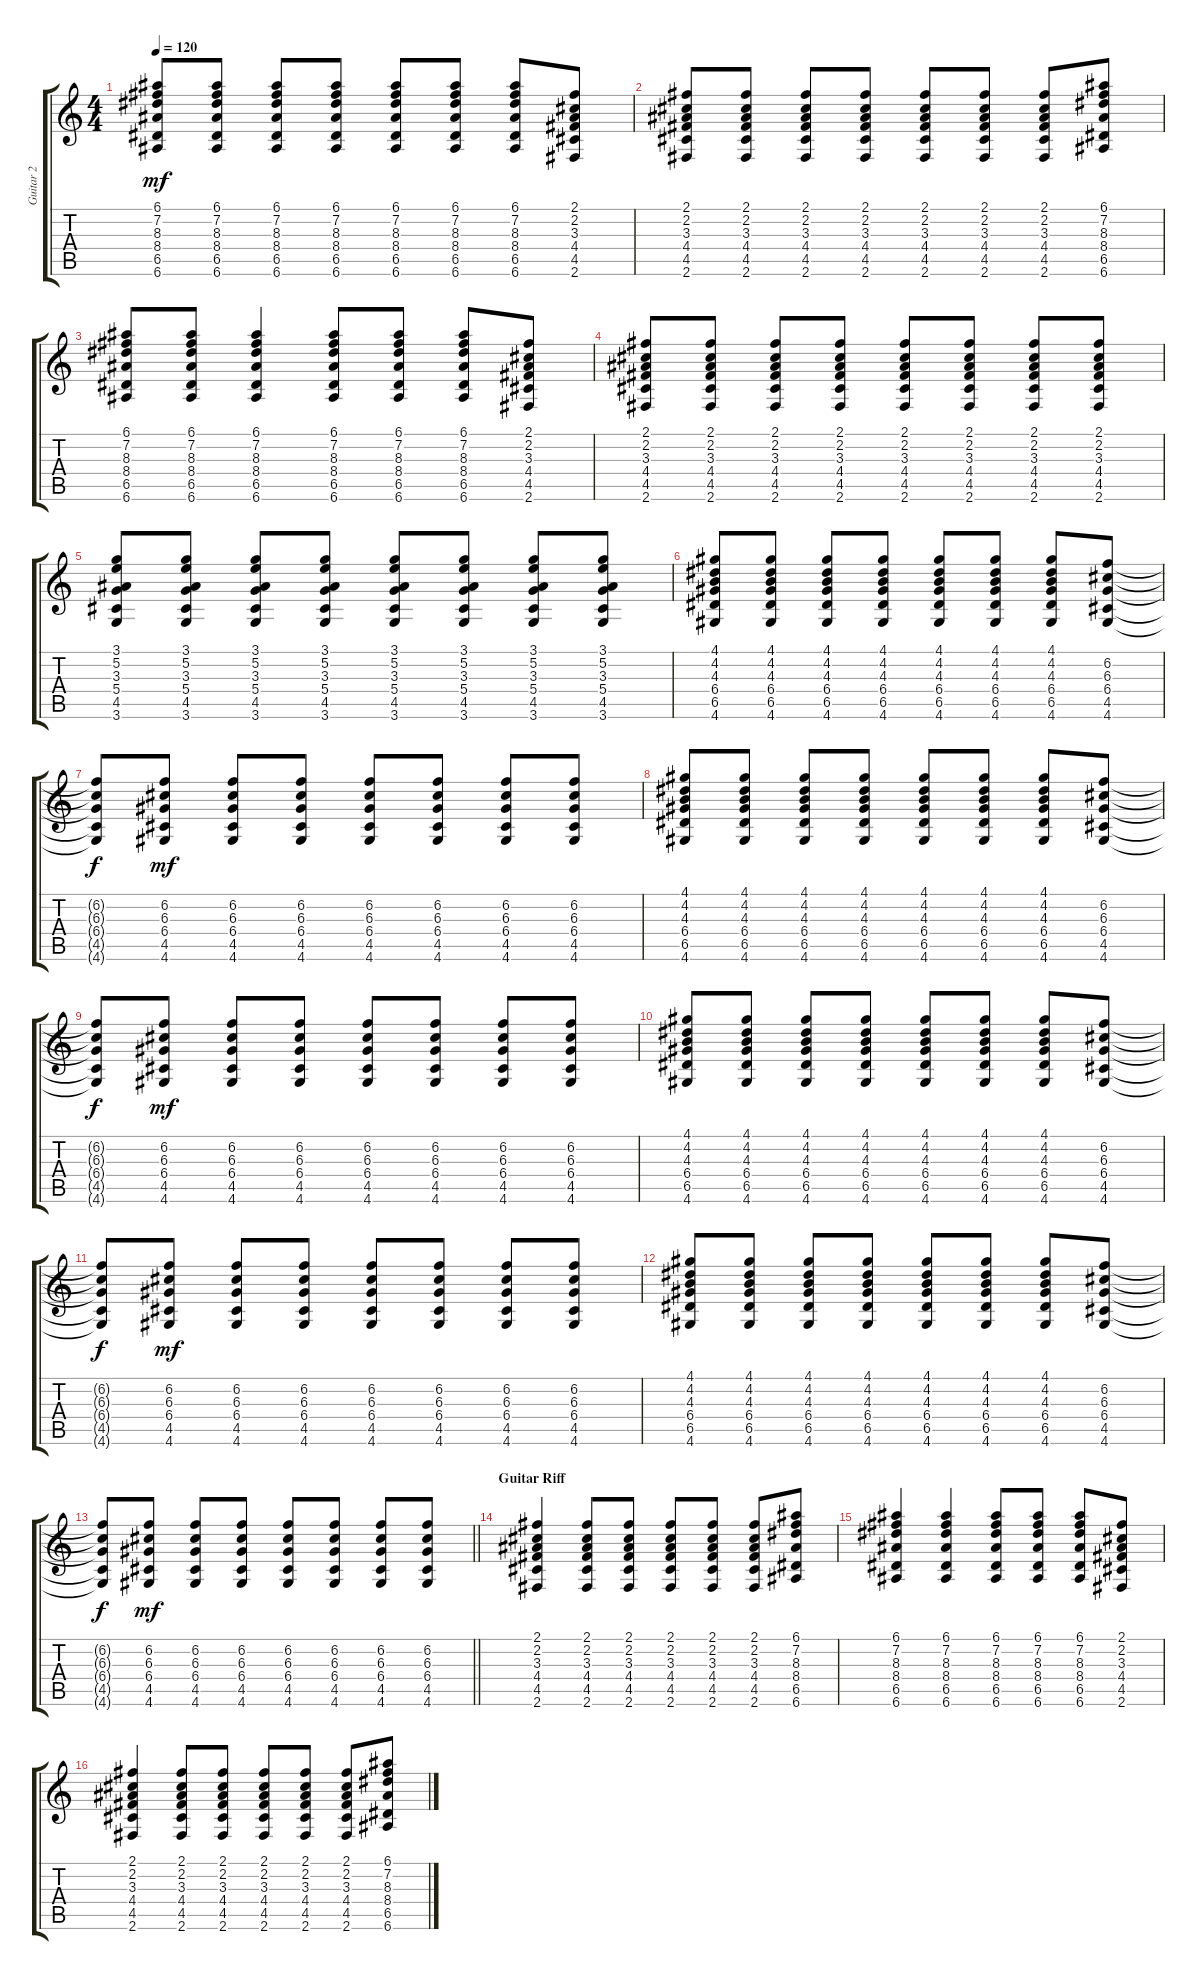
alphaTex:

\track ("Guitar 2" "Guitar 2") {instrument acousticguitarsteel}
\staff {score tabs}
\tuning (E4 B3 G3 D3 A2 E2) {hide}
\ts (4 4)
\tempo 120
\clef g2
\ks c
(6.1 7.2 8.3 8.4 6.5 6.6).8{dy mf} (6.1 7.2 8.3 8.4 6.5 6.6).8 (6.1 7.2 8.3 8.4 6.5 6.6).8 (6.1 7.2 8.3 8.4 6.5 6.6).8 (6.1 7.2 8.3 8.4 6.5 6.6).8 (6.1 7.2 8.3 8.4 6.5 6.6).8 (6.1 7.2 8.3 8.4 6.5 6.6).8 (2.1 2.2 3.3 4.4 4.5 2.6).8 |
(2.1 2.2 3.3 4.4 4.5 2.6).8 (2.1 2.2 3.3 4.4 4.5 2.6).8 (2.1 2.2 3.3 4.4 4.5 2.6).8 (2.1 2.2 3.3 4.4 4.5 2.6).8 (2.1 2.2 3.3 4.4 4.5 2.6).8 (2.1 2.2 3.3 4.4 4.5 2.6).8 (2.1 2.2 3.3 4.4 4.5 2.6).8 (6.1 7.2 8.3 8.4 6.5 6.6).8 |
(6.1 7.2 8.3 8.4 6.5 6.6).8 (6.1 7.2 8.3 8.4 6.5 6.6).8 (6.1 7.2 8.3 8.4 6.5 6.6).4 (6.1 7.2 8.3 8.4 6.5 6.6).8 (6.1 7.2 8.3 8.4 6.5 6.6).8 (6.1 7.2 8.3 8.4 6.5 6.6).8 (2.1 2.2 3.3 4.4 4.5 2.6).8 |
(2.1 2.2 3.3 4.4 4.5 2.6).8 (2.1 2.2 3.3 4.4 4.5 2.6).8 (2.1 2.2 3.3 4.4 4.5 2.6).8 (2.1 2.2 3.3 4.4 4.5 2.6).8 (2.1 2.2 3.3 4.4 4.5 2.6).8 (2.1 2.2 3.3 4.4 4.5 2.6).8 (2.1 2.2 3.3 4.4 4.5 2.6).8 (2.1 2.2 3.3 4.4 4.5 2.6).8 |
(3.1 5.2 3.3 5.4 4.5 3.6).8 (3.1 5.2 3.3 5.4 4.5 3.6).8 (3.1 5.2 3.3 5.4 4.5 3.6).8 (3.1 5.2 3.3 5.4 4.5 3.6).8 (3.1 5.2 3.3 5.4 4.5 3.6).8 (3.1 5.2 3.3 5.4 4.5 3.6).8 (3.1 5.2 3.3 5.4 4.5 3.6).8 (3.1 5.2 3.3 5.4 4.5 3.6).8 |
(4.1 4.2 4.3 6.4 6.5 4.6).8 (4.1 4.2 4.3 6.4 6.5 4.6).8 (4.1 4.2 4.3 6.4 6.5 4.6).8 (4.1 4.2 4.3 6.4 6.5 4.6).8 (4.1 4.2 4.3 6.4 6.5 4.6).8 (4.1 4.2 4.3 6.4 6.5 4.6).8 (4.1 4.2 4.3 6.4 6.5 4.6).8 (6.2 6.3 6.4 4.5 4.6).8 |
(6.2{t} 6.3{t} 6.4{t} 4.5{t} 4.6{t}).8{dy f} (6.2 6.3 6.4 4.5 4.6).8{dy mf} (6.2 6.3 6.4 4.5 4.6).8 (6.2 6.3 6.4 4.5 4.6).8 (6.2 6.3 6.4 4.5 4.6).8 (6.2 6.3 6.4 4.5 4.6).8 (6.2 6.3 6.4 4.5 4.6).8 (6.2 6.3 6.4 4.5 4.6).8 |
(4.1 4.2 4.3 6.4 6.5 4.6).8 (4.1 4.2 4.3 6.4 6.5 4.6).8 (4.1 4.2 4.3 6.4 6.5 4.6).8 (4.1 4.2 4.3 6.4 6.5 4.6).8 (4.1 4.2 4.3 6.4 6.5 4.6).8 (4.1 4.2 4.3 6.4 6.5 4.6).8 (4.1 4.2 4.3 6.4 6.5 4.6).8 (6.2 6.3 6.4 4.5 4.6).8 |
(6.2{t} 6.3{t} 6.4{t} 4.5{t} 4.6{t}).8{dy f} (6.2 6.3 6.4 4.5 4.6).8{dy mf} (6.2 6.3 6.4 4.5 4.6).8 (6.2 6.3 6.4 4.5 4.6).8 (6.2 6.3 6.4 4.5 4.6).8 (6.2 6.3 6.4 4.5 4.6).8 (6.2 6.3 6.4 4.5 4.6).8 (6.2 6.3 6.4 4.5 4.6).8 |
(4.1 4.2 4.3 6.4 6.5 4.6).8 (4.1 4.2 4.3 6.4 6.5 4.6).8 (4.1 4.2 4.3 6.4 6.5 4.6).8 (4.1 4.2 4.3 6.4 6.5 4.6).8 (4.1 4.2 4.3 6.4 6.5 4.6).8 (4.1 4.2 4.3 6.4 6.5 4.6).8 (4.1 4.2 4.3 6.4 6.5 4.6).8 (6.2 6.3 6.4 4.5 4.6).8 |
(6.2{t} 6.3{t} 6.4{t} 4.5{t} 4.6{t}).8{dy f} (6.2 6.3 6.4 4.5 4.6).8{dy mf} (6.2 6.3 6.4 4.5 4.6).8 (6.2 6.3 6.4 4.5 4.6).8 (6.2 6.3 6.4 4.5 4.6).8 (6.2 6.3 6.4 4.5 4.6).8 (6.2 6.3 6.4 4.5 4.6).8 (6.2 6.3 6.4 4.5 4.6).8 |
(4.1 4.2 4.3 6.4 6.5 4.6).8 (4.1 4.2 4.3 6.4 6.5 4.6).8 (4.1 4.2 4.3 6.4 6.5 4.6).8 (4.1 4.2 4.3 6.4 6.5 4.6).8 (4.1 4.2 4.3 6.4 6.5 4.6).8 (4.1 4.2 4.3 6.4 6.5 4.6).8 (4.1 4.2 4.3 6.4 6.5 4.6).8 (6.2 6.3 6.4 4.5 4.6).8 |
\barLineRight lightlight
(6.2{t} 6.3{t} 6.4{t} 4.5{t} 4.6{t}).8{dy f} (6.2 6.3 6.4 4.5 4.6).8{dy mf} (6.2 6.3 6.4 4.5 4.6).8 (6.2 6.3 6.4 4.5 4.6).8 (6.2 6.3 6.4 4.5 4.6).8 (6.2 6.3 6.4 4.5 4.6).8 (6.2 6.3 6.4 4.5 4.6).8 (6.2 6.3 6.4 4.5 4.6).8 |
\section ("" "Guitar Riff")
(2.1 2.2 3.3 4.4 4.5 2.6).4 (2.1 2.2 3.3 4.4 4.5 2.6).8 (2.1 2.2 3.3 4.4 4.5 2.6).8 (2.1 2.2 3.3 4.4 4.5 2.6).8 (2.1 2.2 3.3 4.4 4.5 2.6).8 (2.1 2.2 3.3 4.4 4.5 2.6).8 (6.1 7.2 8.3 8.4 6.5 6.6).8 |
(6.1 7.2 8.3 8.4 6.5 6.6).4 (6.1 7.2 8.3 8.4 6.5 6.6).4 (6.1 7.2 8.3 8.4 6.5 6.6).8 (6.1 7.2 8.3 8.4 6.5 6.6).8 (6.1 7.2 8.3 8.4 6.5 6.6).8 (2.1 2.2 3.3 4.4 4.5 2.6).8 |
(2.1 2.2 3.3 4.4 4.5 2.6).4 (2.1 2.2 3.3 4.4 4.5 2.6).8 (2.1 2.2 3.3 4.4 4.5 2.6).8 (2.1 2.2 3.3 4.4 4.5 2.6).8 (2.1 2.2 3.3 4.4 4.5 2.6).8 (2.1 2.2 3.3 4.4 4.5 2.6).8 (6.1 7.2 8.3 8.4 6.5 6.6).8
